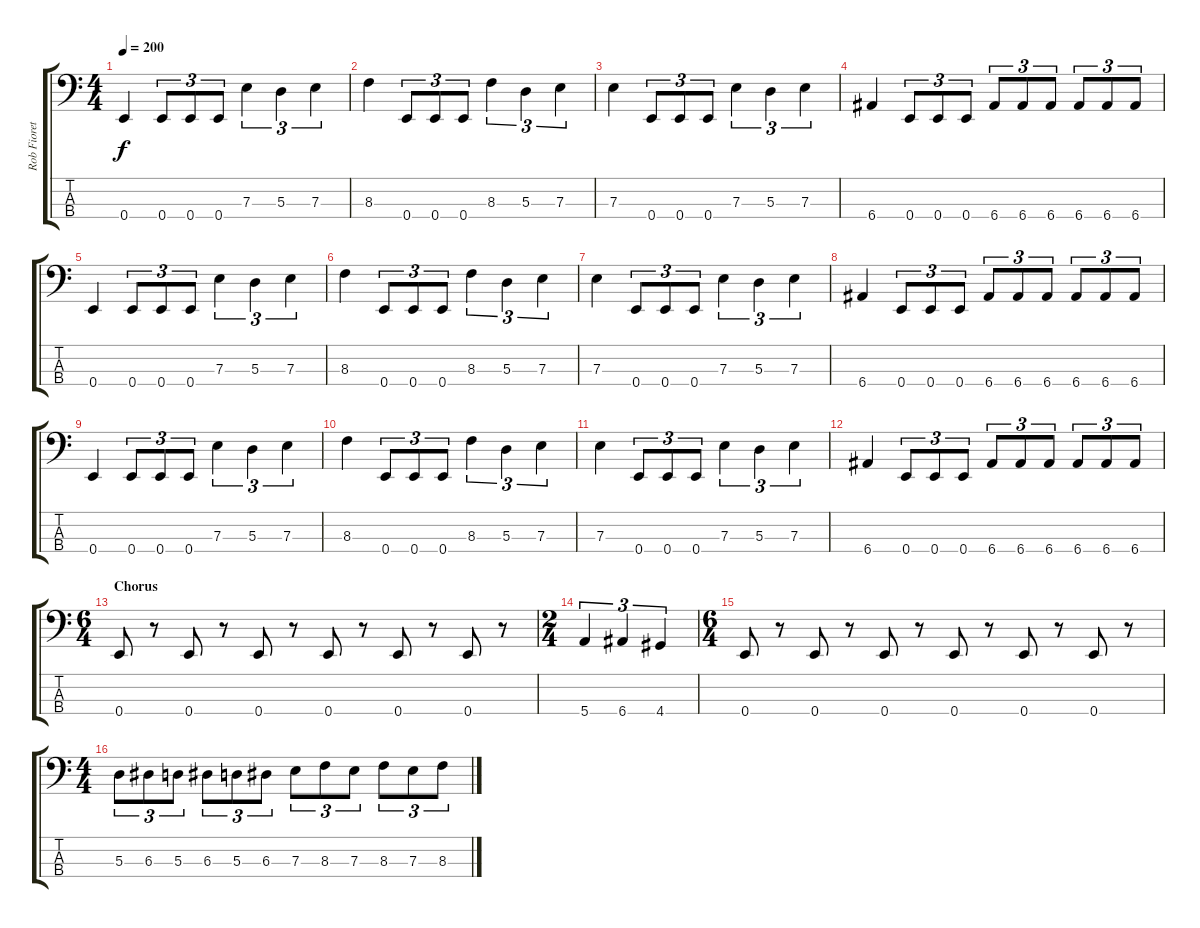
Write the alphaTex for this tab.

\track ("Rob Fioretti" "Rob Fioret") {instrument electricbasspick}
\staff {score tabs}
\tuning (G2 D2 A1 E1) {hide}
\ts (4 4)
\tempo 200
\clef f4
\ks c
0.4.4{dy f} 0.4.8{tu (3 2)} 0.4.8{tu (3 2)} 0.4.8{tu (3 2)} 7.3.4{tu (3 2)} 5.3.4{tu (3 2)} 7.3.4{tu (3 2)} |
8.3.4 0.4.8{tu (3 2)} 0.4.8{tu (3 2)} 0.4.8{tu (3 2)} 8.3.4{tu (3 2)} 5.3.4{tu (3 2)} 7.3.4{tu (3 2)} |
7.3.4 0.4.8{tu (3 2)} 0.4.8{tu (3 2)} 0.4.8{tu (3 2)} 7.3.4{tu (3 2)} 5.3.4{tu (3 2)} 7.3.4{tu (3 2)} |
6.4.4 0.4.8{tu (3 2)} 0.4.8{tu (3 2)} 0.4.8{tu (3 2)} 6.4.8{tu (3 2)} 6.4.8{tu (3 2)} 6.4.8{tu (3 2)} 6.4.8{tu (3 2)} 6.4.8{tu (3 2)} 6.4.8{tu (3 2)} |
0.4.4 0.4.8{tu (3 2)} 0.4.8{tu (3 2)} 0.4.8{tu (3 2)} 7.3.4{tu (3 2)} 5.3.4{tu (3 2)} 7.3.4{tu (3 2)} |
8.3.4 0.4.8{tu (3 2)} 0.4.8{tu (3 2)} 0.4.8{tu (3 2)} 8.3.4{tu (3 2)} 5.3.4{tu (3 2)} 7.3.4{tu (3 2)} |
7.3.4 0.4.8{tu (3 2)} 0.4.8{tu (3 2)} 0.4.8{tu (3 2)} 7.3.4{tu (3 2)} 5.3.4{tu (3 2)} 7.3.4{tu (3 2)} |
6.4.4 0.4.8{tu (3 2)} 0.4.8{tu (3 2)} 0.4.8{tu (3 2)} 6.4.8{tu (3 2)} 6.4.8{tu (3 2)} 6.4.8{tu (3 2)} 6.4.8{tu (3 2)} 6.4.8{tu (3 2)} 6.4.8{tu (3 2)} |
0.4.4 0.4.8{tu (3 2)} 0.4.8{tu (3 2)} 0.4.8{tu (3 2)} 7.3.4{tu (3 2)} 5.3.4{tu (3 2)} 7.3.4{tu (3 2)} |
8.3.4 0.4.8{tu (3 2)} 0.4.8{tu (3 2)} 0.4.8{tu (3 2)} 8.3.4{tu (3 2)} 5.3.4{tu (3 2)} 7.3.4{tu (3 2)} |
7.3.4 0.4.8{tu (3 2)} 0.4.8{tu (3 2)} 0.4.8{tu (3 2)} 7.3.4{tu (3 2)} 5.3.4{tu (3 2)} 7.3.4{tu (3 2)} |
6.4.4 0.4.8{tu (3 2)} 0.4.8{tu (3 2)} 0.4.8{tu (3 2)} 6.4.8{tu (3 2)} 6.4.8{tu (3 2)} 6.4.8{tu (3 2)} 6.4.8{tu (3 2)} 6.4.8{tu (3 2)} 6.4.8{tu (3 2)} |
\ts (6 4)
\section ("" "Chorus")
0.4.8 r.8 0.4.8 r.8 0.4.8 r.8 0.4.8 r.8 0.4.8 r.8 0.4.8 r.8 |
\ts (2 4)
5.4.4{tu (3 2)} 6.4.4{tu (3 2)} 4.4.4{tu (3 2)} |
\ts (6 4)
0.4.8 r.8 0.4.8 r.8 0.4.8 r.8 0.4.8 r.8 0.4.8 r.8 0.4.8 r.8 |
\ts (4 4)
5.3.8{tu (3 2)} 6.3.8{tu (3 2)} 5.3.8{tu (3 2)} 6.3.8{tu (3 2)} 5.3.8{tu (3 2)} 6.3.8{tu (3 2)} 7.3.8{tu (3 2)} 8.3.8{tu (3 2)} 7.3.8{tu (3 2)} 8.3.8{tu (3 2)} 7.3.8{tu (3 2)} 8.3.8{tu (3 2)}
